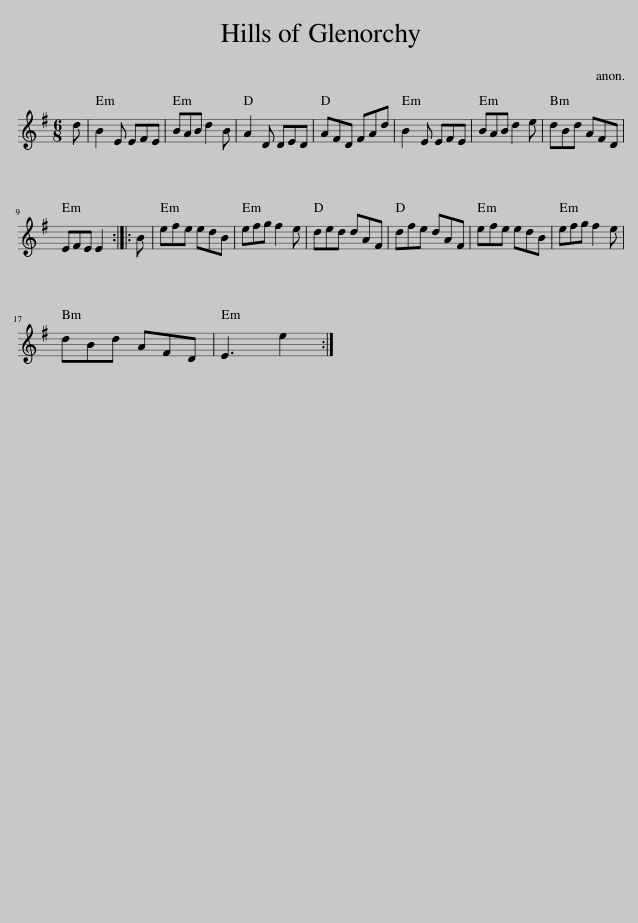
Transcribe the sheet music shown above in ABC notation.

X:1
L:1/8
M:6/8
I:linebreak $
K:Emin
V:1 treble
V:1
 d | B2 E EFE | BAB d2 B | A2 D DED | AFD FAd | %5
 B2 E EFE | BAB d2 e | dBd AFD |$ EFE E2 :: B | %10
 efe edB | efg f2 e | ded dAF | dfe dAF | efe edB | %15
 efg f2 e |$ dBd AFD | E3 e2 :| %18
